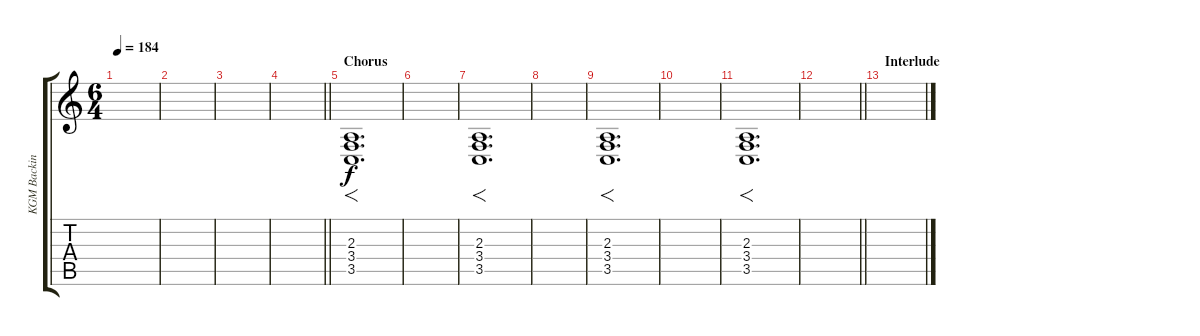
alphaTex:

\track ("KGM Backing Vocals" "KGM Backin") {instrument choiraahs}
\staff {score tabs}
\tuning (E4 B3 G3 D3 A2 E2) {hide}
\ts (6 4)
\tempo 184
\clef g2
\ks c
|
|
|
\barLineRight lightlight
|
\section ("" "Chorus")
(2.3 3.4 3.5).1{f d} |
|
(2.3 3.4 3.5).1{f d} |
|
(2.3 3.4 3.5).1{f d} |
|
(2.3 3.4 3.5).1{f d} |
\barLineRight lightlight
|
\section ("" "Interlude")
